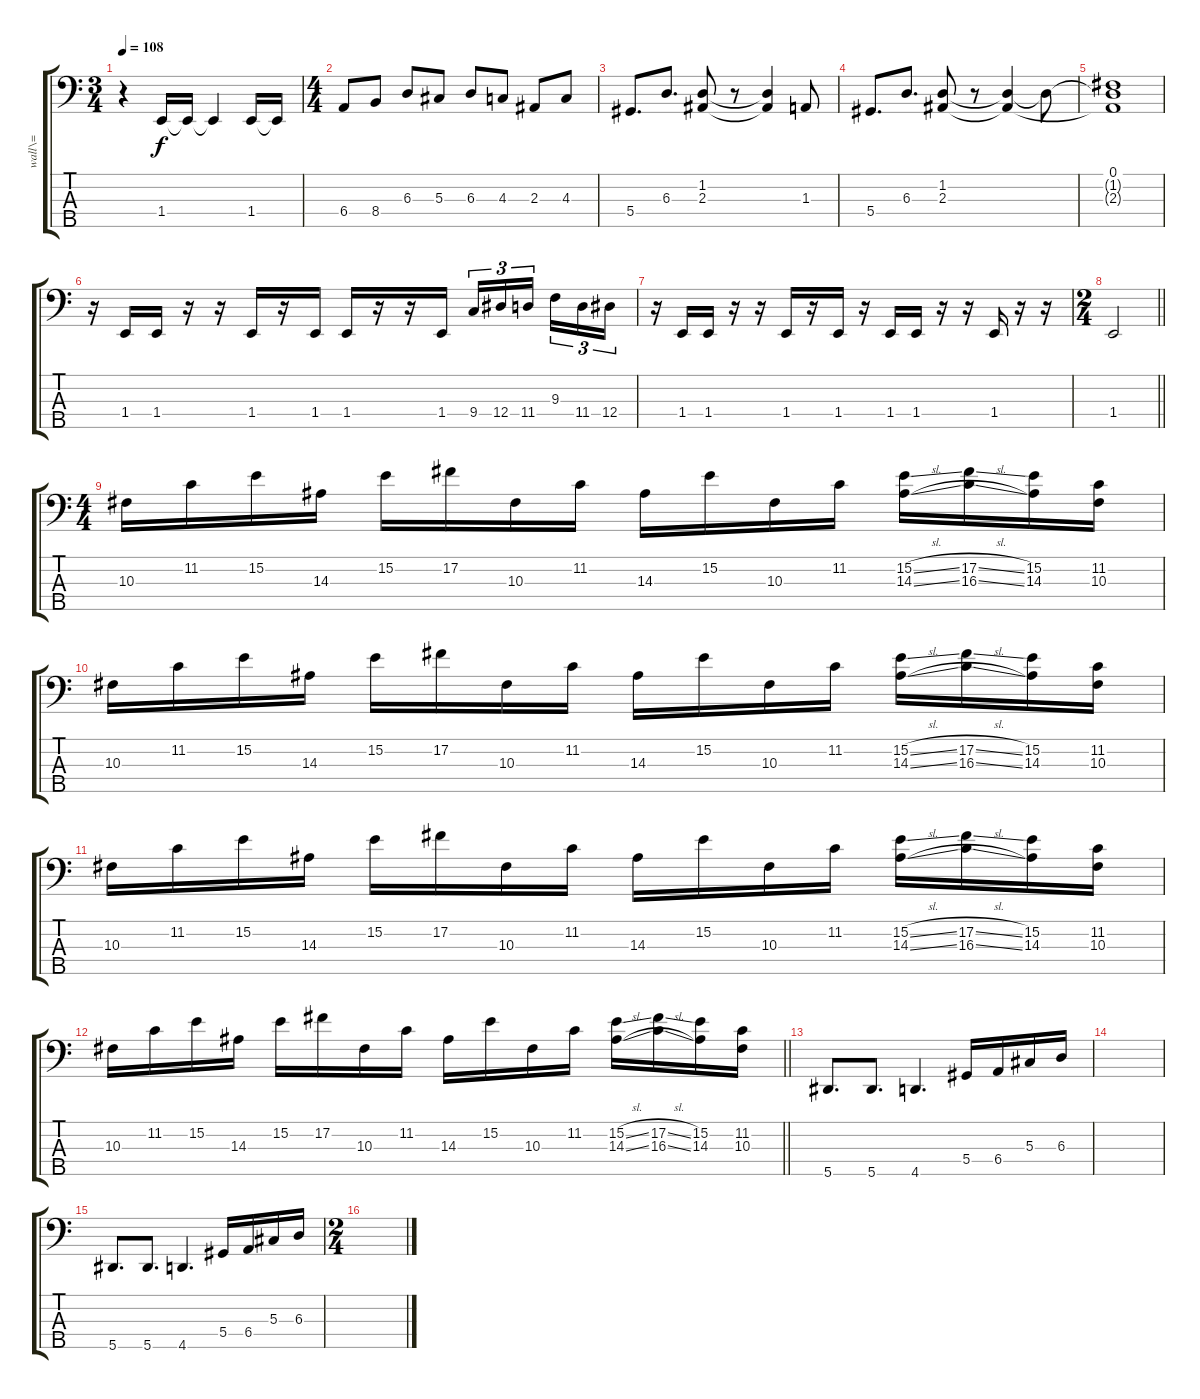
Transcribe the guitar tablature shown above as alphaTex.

\track ("wall\\=" "wall\\=") {instrument slapbass1}
\staff {score tabs}
\tuning (Gb2 Db2 Ab1 Eb1 Bb0) {hide}
\ts (3 4)
\tempo 108
\clef f4
\ks c
r.4{dy f} 1.4.16 1.4{t}.16 1.4{t}.4 1.4.16 1.4{t}.16 |
\ts (4 4)
6.4.8 8.4.8 6.3.8 5.3.8 6.3.8 4.3.8 2.3.8 4.3.8 |
5.4.8{d} 6.3.8{d} (1.2 2.3).8 r.8 (1.2{t} 2.3{t}).4 1.3.8 |
5.4.8{d} 6.3.8{d} (1.2 2.3).8 r.8 (1.2{t} 2.3{t}).4 1.2{t}.8 |
(0.1 1.2{t} 2.3{t}).1 |
r.16 1.4.16 1.4.16 r.16 r.16 1.4.16 r.16 1.4.16 1.4.16 r.16 r.16 1.4.16 9.4.16{tu (3 2)} 12.4.16{tu (3 2)} 11.4.16{tu (3 2) beam splitsecondary} 9.3.16{tu (3 2)} 11.4.16{tu (3 2)} 12.4.16{tu (3 2)} |
r.16 1.4.16 1.4.16 r.16 r.16 1.4.16 r.16 1.4.16 r.16 1.4.16 1.4.16 r.16 r.16 1.4.16 r.16 r.16 |
\ts (2 4)
\barLineRight lightlight
1.4.2 |
\ts (4 4)
10.3.16 11.2.16 15.2.16 14.3.16 15.2.16 17.2.16 10.3.16 11.2.16 14.3.16 15.2.16 10.3.16 11.2.16 (15.2{sl} 14.3{sl}).16 (17.2{sl} 16.3{sl}).16 (15.2 14.3).16 (11.2 10.3).16 |
10.3.16 11.2.16 15.2.16 14.3.16 15.2.16 17.2.16 10.3.16 11.2.16 14.3.16 15.2.16 10.3.16 11.2.16 (15.2{sl} 14.3{sl}).16 (17.2{sl} 16.3{sl}).16 (15.2 14.3).16 (11.2 10.3).16 |
10.3.16 11.2.16 15.2.16 14.3.16 15.2.16 17.2.16 10.3.16 11.2.16 14.3.16 15.2.16 10.3.16 11.2.16 (15.2{sl} 14.3{sl}).16 (17.2{sl} 16.3{sl}).16 (15.2 14.3).16 (11.2 10.3).16 |
\barLineRight lightlight
10.3.16 11.2.16 15.2.16 14.3.16 15.2.16 17.2.16 10.3.16 11.2.16 14.3.16 15.2.16 10.3.16 11.2.16 (15.2{sl} 14.3{sl}).16 (17.2{sl} 16.3{sl}).16 (15.2 14.3).16 (11.2 10.3).16 |
5.5.8{d} 5.5.8{d} 4.5.4{d} 5.4.16 6.4.16 5.3.16 6.3.16 |
|
5.5.8{d} 5.5.8{d} 4.5.4{d} 5.4.16 6.4.16 5.3.16 6.3.16 |
\ts (2 4)
